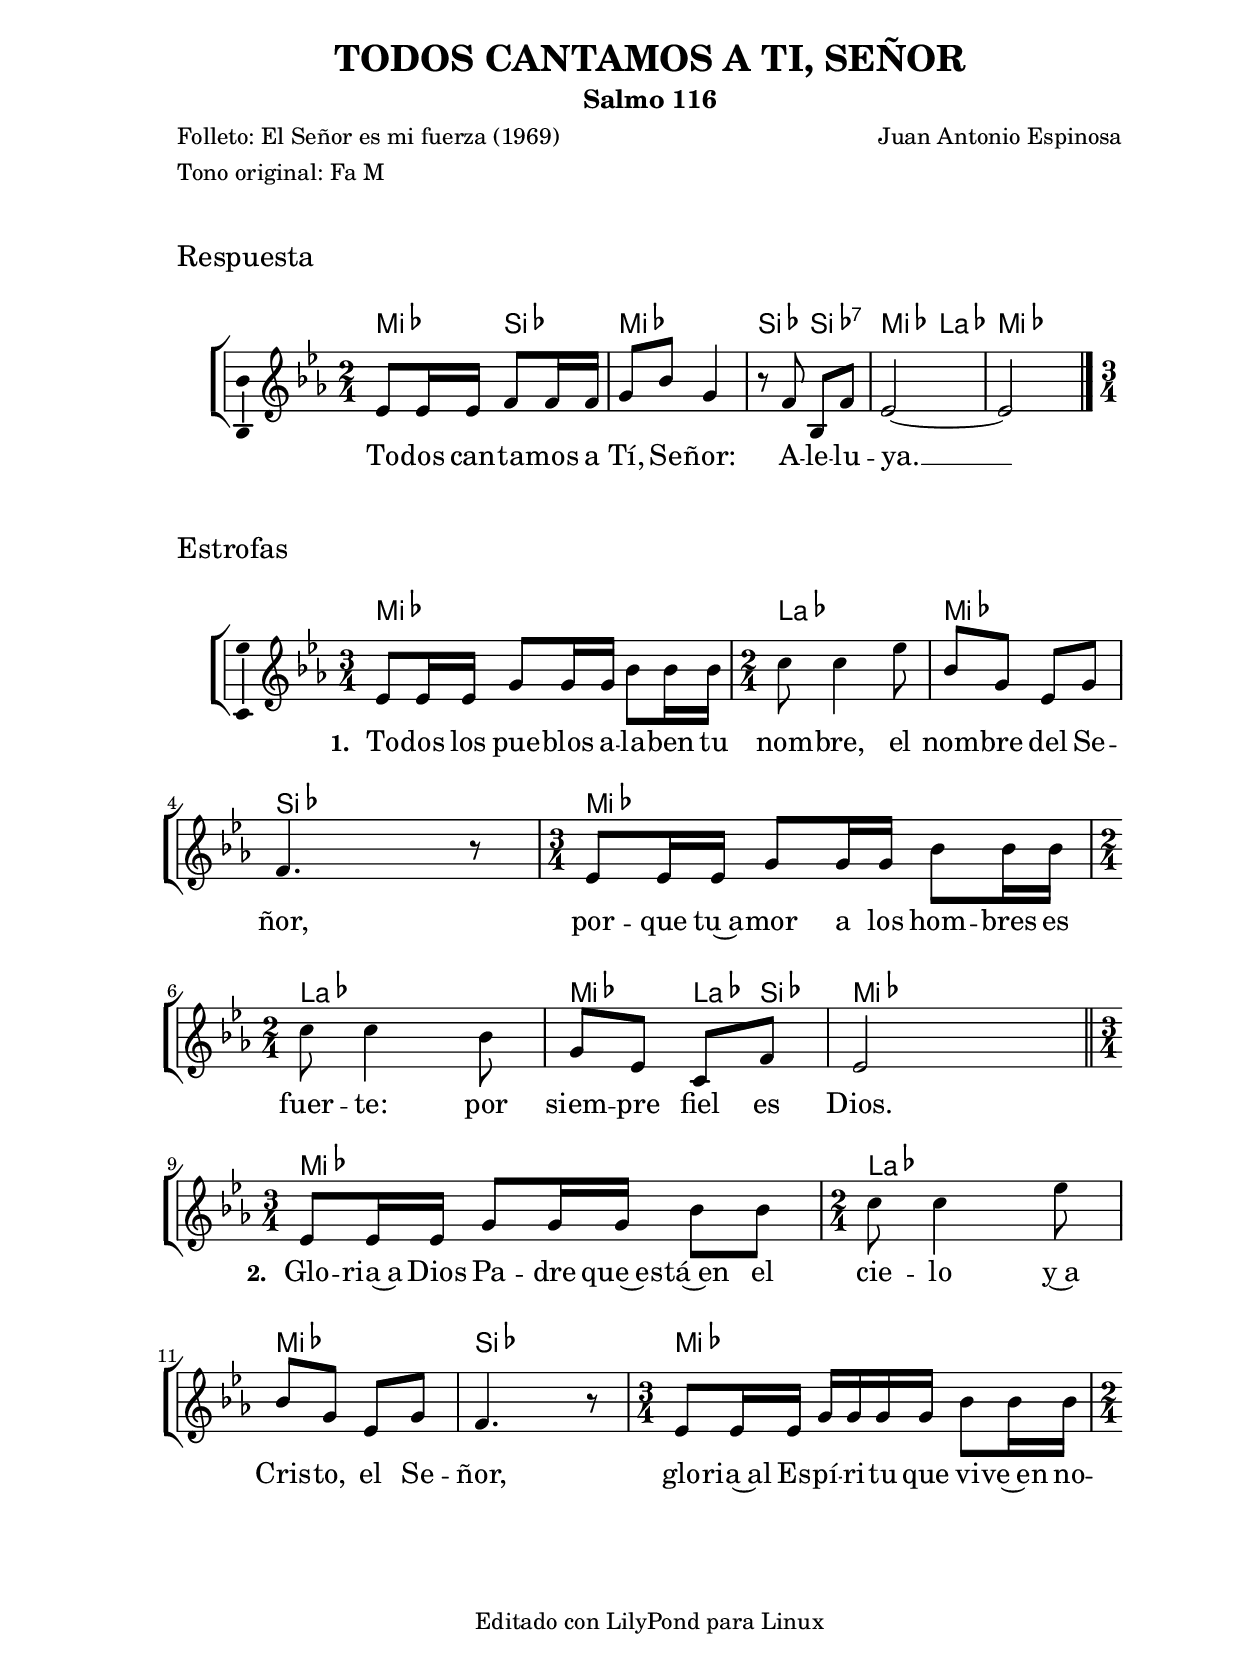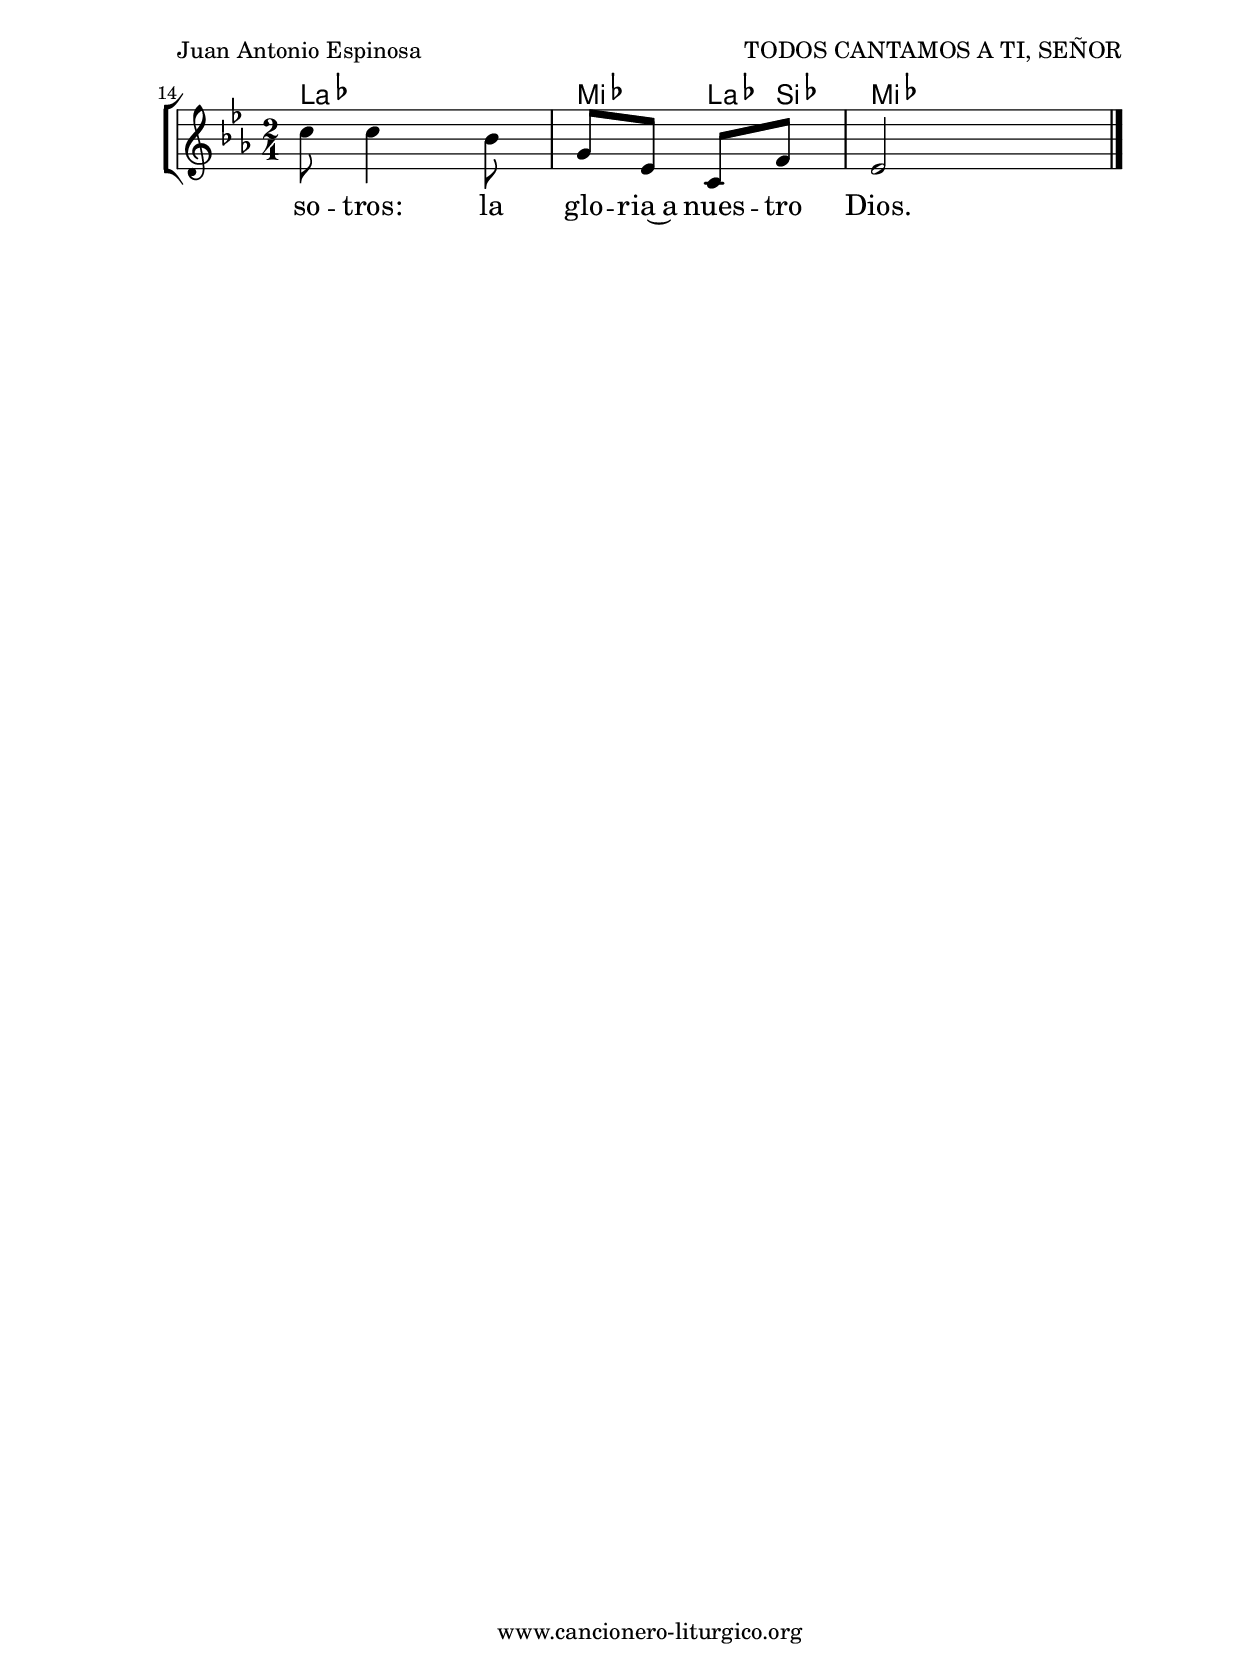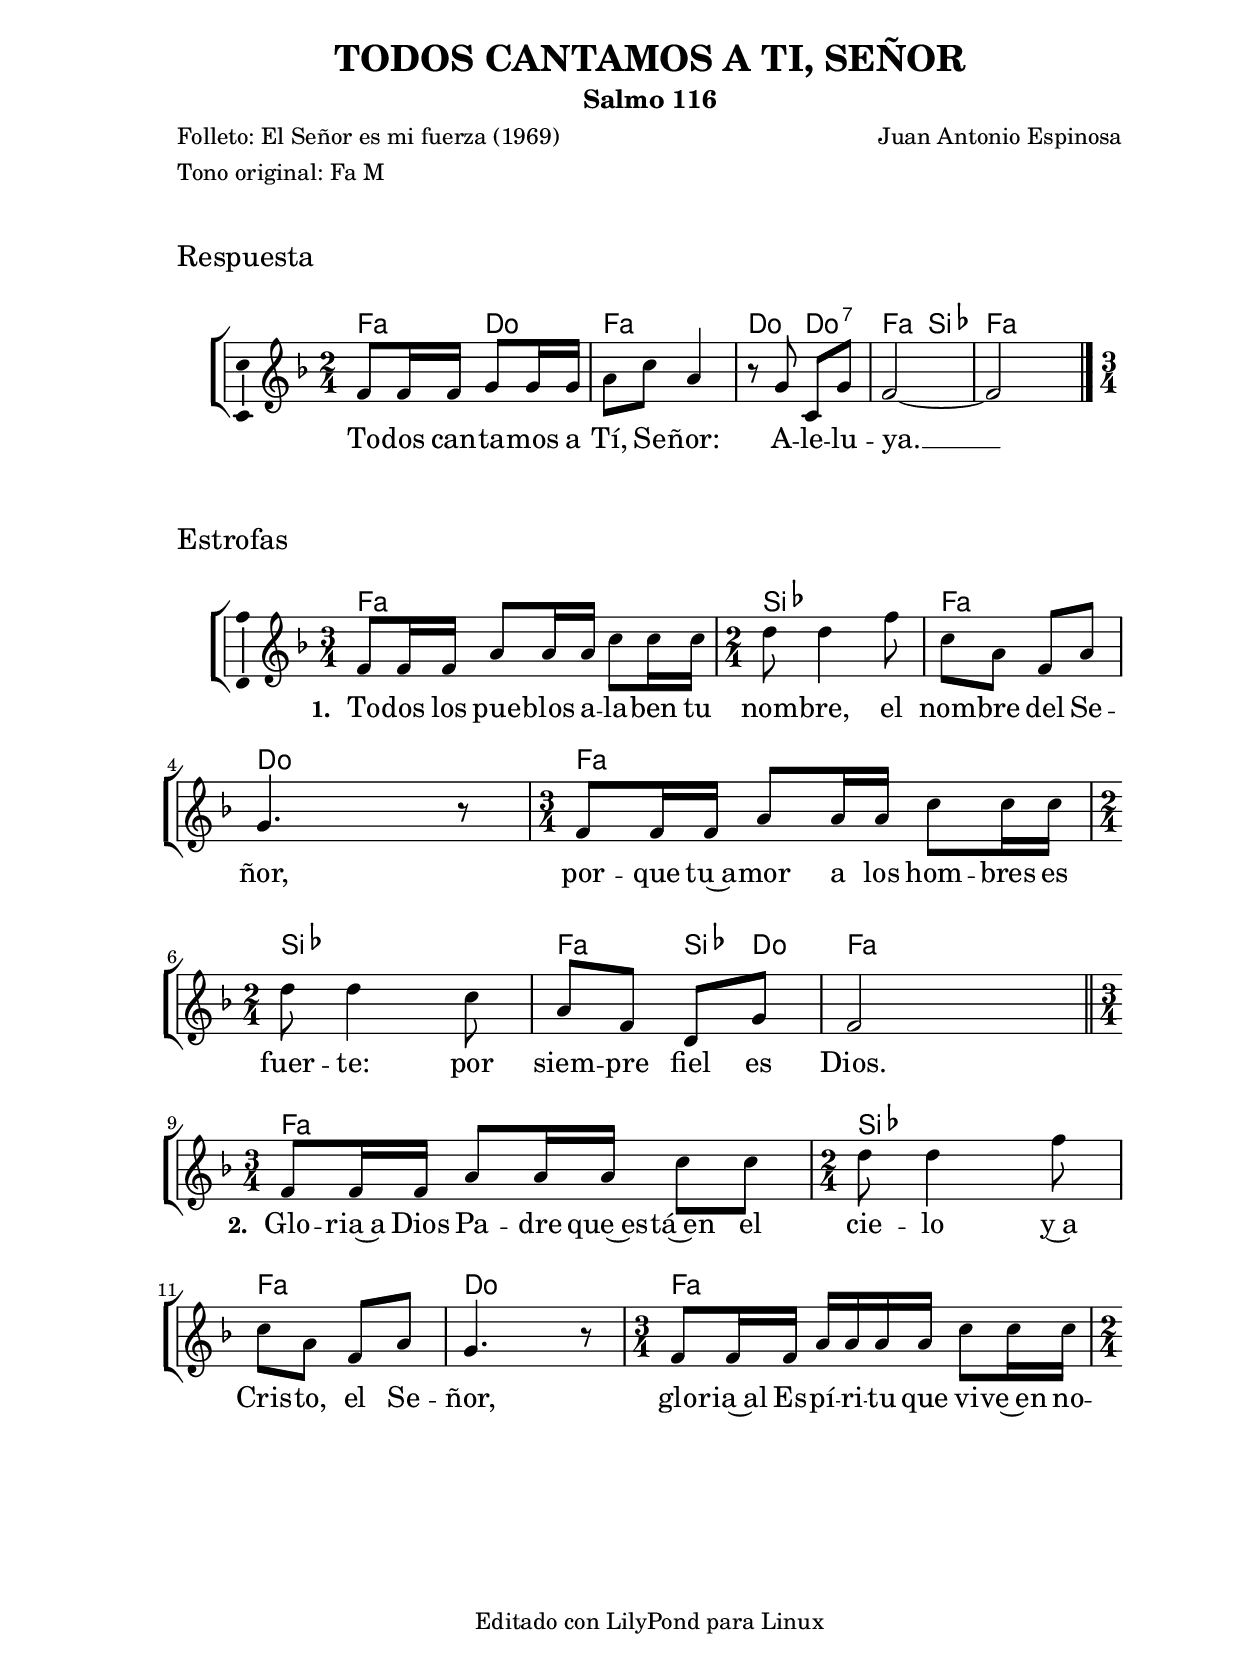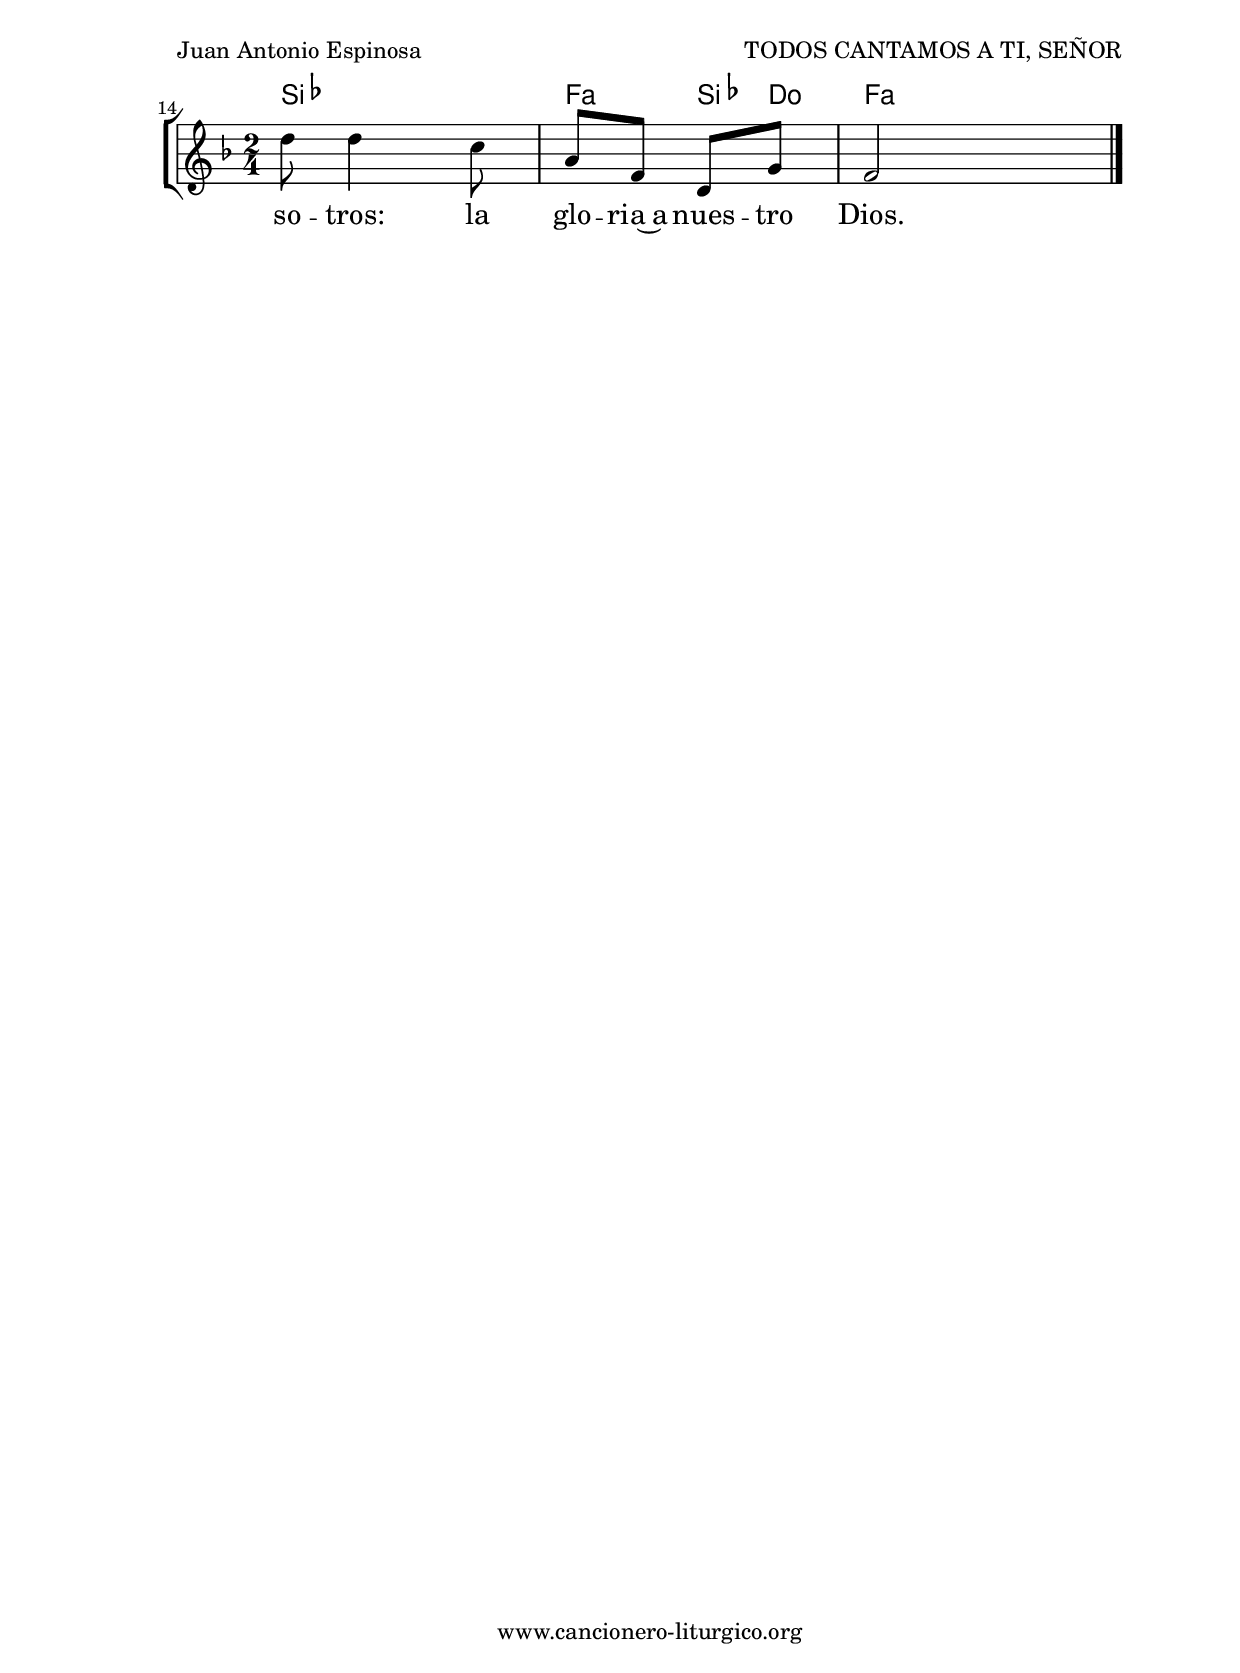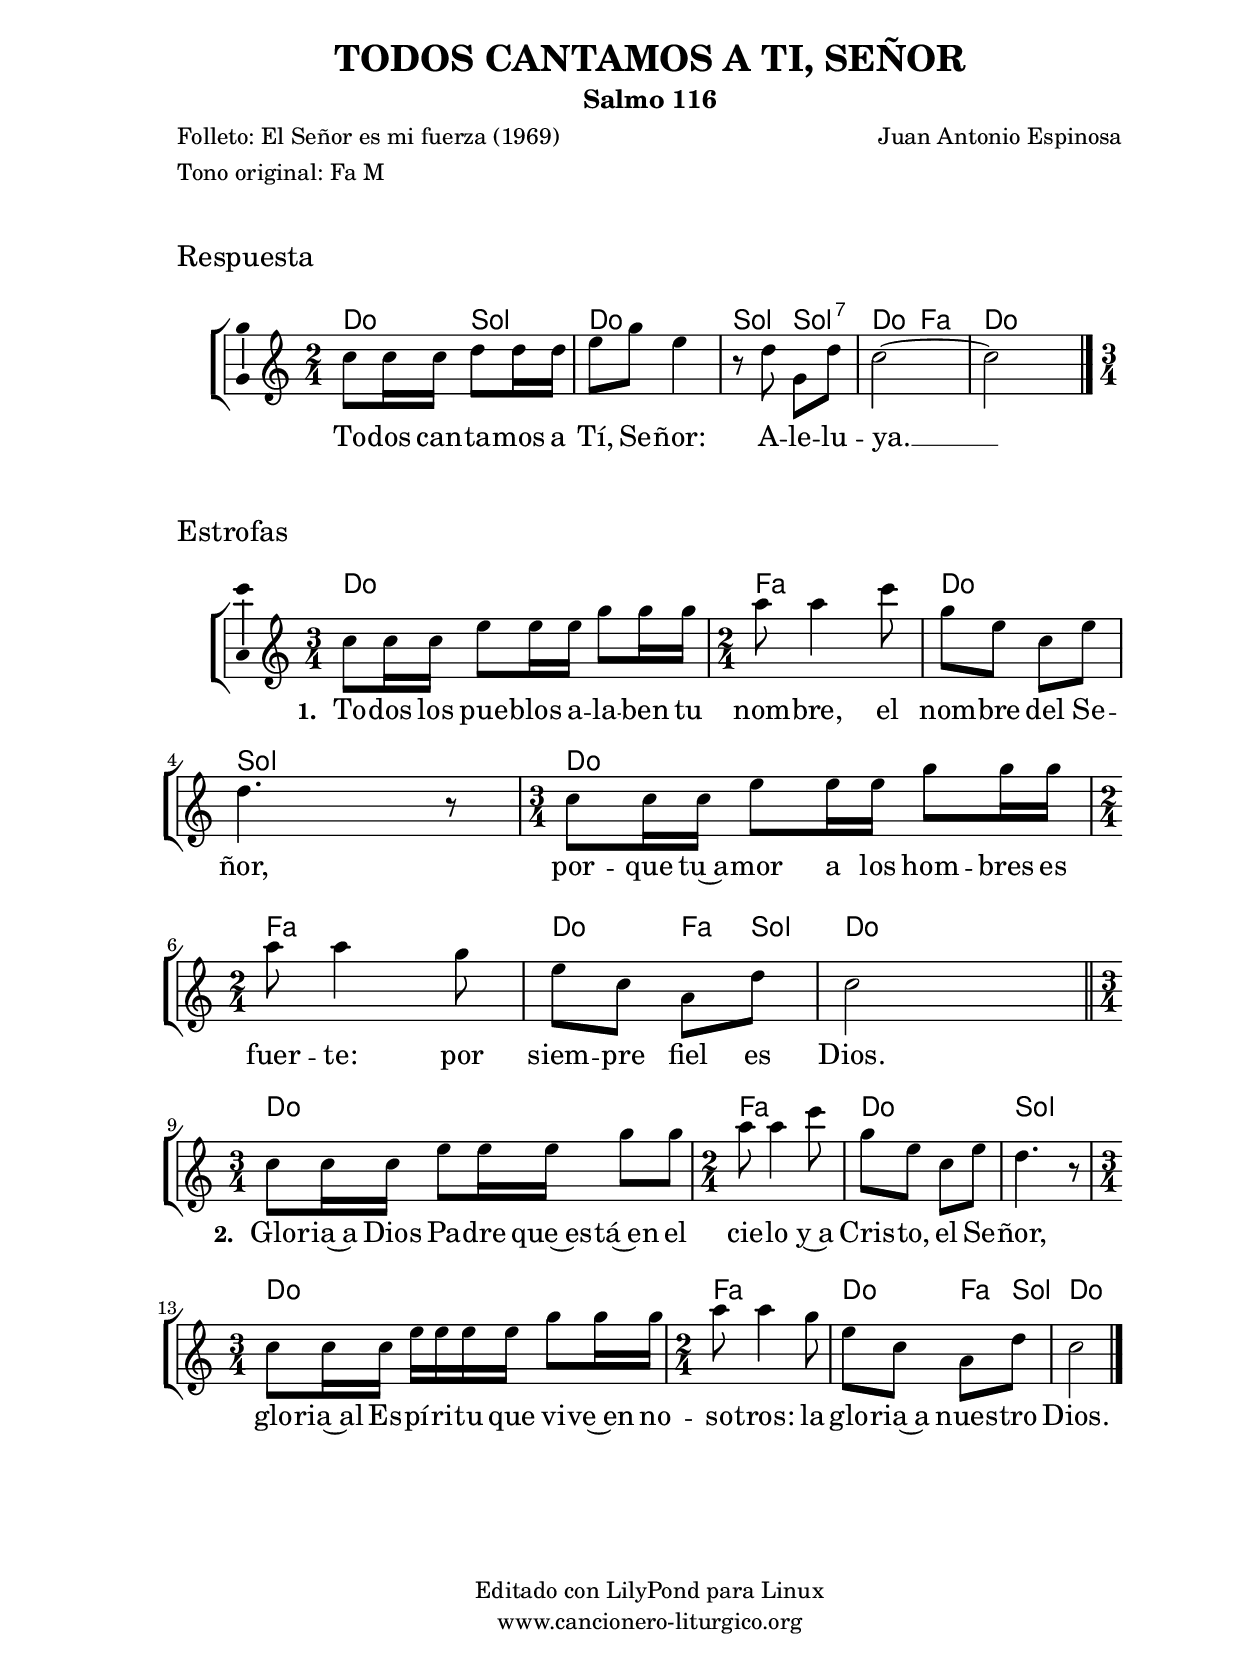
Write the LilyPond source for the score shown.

%
%para convertir .midi en .wav:
%timidity filename.midi -Ow -o finename.wav
%
%
%Para convertir de .wav a .mp3:
%lame -h -m j filename.wav
%
%
%para escuchar el midi:
%timidity nombrefichero.midi
%


%versión de lilypond para la que se ha escrito esta partitura:
\version "2.16.0"

	%Tamaño papel
	#(set-default-paper-size "a4")
	%Tamaño partitura
	#(set-global-staff-size 20)
	%No responde al pulsar sobre una nota
	#(ly:set-option 'point-and-click #f)

%parámetros del encabezamiento:
\header {
	title = "TODOS CANTAMOS A TI, SEÑOR"
	subtitle = "Salmo 116"
	composer = "Juan Antonio Espinosa"
	poet = "Folleto: El Señor es mi fuerza (1969)"
	meter = "Tono original: Fa M"
	arranger = ""
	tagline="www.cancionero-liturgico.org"
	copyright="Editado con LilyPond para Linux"
	}

%parámetros asociados al papel:
\paper  {
	oddHeaderMarkup = \markup {\fill-line { \on-the-fly #not-first-page \fromproperty #'header:title \on-the-fly #not-first-page \fromproperty #'header:composer }}
	evenHeaderMarkup = \markup {\fill-line { \fromproperty #'header:composer \fromproperty #'header:title }}
	#(set-paper-size "a4")
	print-page-number = ##f
	first-page-number = 1
	print-first-page-number = ##f
	head-separation = 3.0 \cm
	top-margin = 2.0 \cm
	bottom-margin = 0.5\cm
	left-margin = 3.0 \cm
	line-width = 16.0 \cm 
	indent = 8\mm
	interscoreline = 2.\mm
	between-system-space = 15\mm
%	para que las partituras no llenen la hoja:
	ragged-bottom = ##t
%	idem para la última hoja:
	ragged-last-bottom = ##f
%	para que las partituras llenen el ancho del papel:
	ragged-last = ##f
	after-title-space = 2.5 \cm
%page-count=2
%system-count=8

	%Flexible Vertical Spacing
	markup-system-spacing =
	#'((basic-distance . 5) (minimum-distance . 3) (padding . 3))
	score-markup-spacing =
	#'((basic-distance . 15) (minimum-distance . 10) (padding . 3))
%	score-system-spacing =
%	#'((basic-distance . 15) (minimum-distance . 10) (padding . 5))
	system-system-spacing =
	#'((basic-distance . 5) (minimum-distance . 3) (padding . 3))
	markup-markup-spacing =
	#'((basic-distance . 20) (minimum-distance . 15) (padding . 3))
	last-bottom-spacing =
	#'((basic-distance . 5) (minimum-distance . 5) (padding . 3))
%	top-system-spacing =
%	#'((basic-distance . 10) (minimum-distance . 5) (padding . 3))
%	top-markup-spacing =
%	#'((basic-distance . 15) (minimum-distance . 10) (padding . 3))

	}


%parámetros que afectan a toda la partitura:
global =  {
	%clave de sol (G):
	\clef G
	\transpose f ees
	%armadura:
	\key f \major
	\tempo 4=90
	\set Score.tempoHideNote = ##t
	}


%%%%%%%%%%%%%%%%%%%%%%%%%%%%%%%%%%%%%%%%%%%%%%%%%%%%%%%
%%%%%%%%%%%%%%%%%%%%%%%%%%%%%%%%%%%%%%%%%%%%%%%%%%%%%%%
%%%%%%%%%%%%%%%%%%%%%%%%%%%%%%%%%%%%%%%%%%%%%%%%%%%%%%%


acordesrespuno = {
	\italianChords
	\chordmode {
	\transpose f ees
{

f4 c f s c c:7 f bes f s

}
}
}

melodiarespuno = 
	\transpose f ees
{
	\relative c'{

\time 2/4

f8 f16 f g8 g16 g
a8 c a4
r8 g8 c, g'
f2~
f

\time 3/4

\bar "|."
}
}


textorespuno = \lyricmode {

To -- dos can -- ta -- mos a Tí, Se -- ñor:
A -- le -- lu -- ya. __

	}

acordesrespunoStaff = \context ChordNames = acordesrespunoStaff <<
	\set chordChanges = ##t
	\acordesrespuno
	>>


vozrespunoStaff = \context Voice = vozrespunoStaff
\with {\consists "Ambitus_engraver"}
<<
%	\set Staff.instrumentName = ""
%	\set Staff.shortInstrumentName = ""
%	\set Staff.midiInstrument = #"clarinet"
%	\set Staff.midiInstrument = #"cello"
%	\set Staff.midiInstrument = #"flute"
	\set Staff.midiInstrument = #"electric guitar (jazz)"
%	\set Staff.midiInstrument = #"english horn"
%	\set Staff.midiInstrument = #"violin"
%	\set Staff.midiInstrument = #"glockenspiel"
	\set Staff.midiMinimumVolume = #0.7
	\set Staff.midiMaximumVolume = #0.9
	\global
	\melodiarespuno
	>>

textorespunoStaff = \context Lyrics = textorespunoStaff <<
	\lyricsto vozrespunoStaff \textorespuno
	>>


%%%%%%%%%%%%%%%%%%%%%%%%%%%%%%%%%%%%%%%%%%%%%%%%%%%%%%%
%%%%%%%%%%%%%%%%%%%%%%%%%%%%%%%%%%%%%%%%%%%%%%%%%%%%%%%
%%%%%%%%%%%%%%%%%%%%%%%%%%%%%%%%%%%%%%%%%%%%%%%%%%%%%%%


acordesrespest = {
	\italianChords
	\chordmode {
	\transpose f ees
{

f4 s s bes s f s c s f s s bes s f bes8 c8 f4 s

f4 s s bes s f s c s f s s bes s f bes8 c8 f4 s

}
}
}

melodiarespest = 
	\transpose f ees
{
	\relative c'{

\time 3/4
f8 f16 f a8 a16 a c8 c16 c

\time 2/4
d8 d4 f8
c8 a f a
g4. r8

\time 3/4
f8 f16 f a8 a16 a c8 c16 c

\time 2/4
d8 d4 c8
a8 f d g
f2

%Para evitar confusión en el cambio de compás, al volver al estribillo
\override Staff.TimeSignature #'break-visibility = ##'end-of-line-invisible
\bar "||"
\break

\time 3/4
f8 f16 f a8 a16 a c8 c

\time 2/4
d8 d4 f8
c8 a f a
g4. r8

\time 3/4
f8 f16 f a16 a a a c8 c16 c

\time 2/4
d8 d4 c8
a8 f d g
f2

\bar "|."
}
}


textorespest = \lyricmode {

\set stanza =#"1. " To -- dos los pue -- blos a -- la -- ben tu nom -- bre,
el nom -- bre del Se -- ñor,
por -- que tu~a -- mor a los hom -- bres es fuer -- te:
por siem -- pre fiel es Dios.

\set stanza =#"2. " Glo -- ria~a Dios Pa -- dre que~es -- tá~en el cie -- lo
y~a Cris -- to, el Se -- ñor,
glo -- ria~al Es -- pí -- ri -- tu que vi -- ve~en no -- so -- tros:
la glo -- ria~a nues -- tro Dios.

	}

acordesrespestStaff = \context ChordNames = acordesrespestStaff <<
	\set chordChanges = ##t
	\acordesrespest
	>>


vozrespestStaff = \context Voice = vozrespestStaff
\with {\consists "Ambitus_engraver"}
<<
%	\set Staff.instrumentName = ""
%	\set Staff.shortInstrumentName = ""
%	\set Staff.midiInstrument = #"clarinet"
%	\set Staff.midiInstrument = #"cello"
%	\set Staff.midiInstrument = #"flute"
	\set Staff.midiInstrument = #"electric guitar (jazz)"
%	\set Staff.midiInstrument = #"english horn"
%	\set Staff.midiInstrument = #"violin"
%	\set Staff.midiInstrument = #"glockenspiel"
	\set Staff.midiMinimumVolume = #0.7
	\set Staff.midiMaximumVolume = #0.9
	\global
	\melodiarespest
	>>

textorespestStaff = \context Lyrics = textorespestStaff <<
	\lyricsto vozrespestStaff \textorespest
	>>


%%%%%%%%%%%%%%%%%%%%%%%%%%%%%%%%%%%%%%%%%%%%%%%%%%%%%%%
%%%%%%%%%%%%%%%%%%%%%%%%%%%%%%%%%%%%%%%%%%%%%%%%%%%%%%%
%%%%%%%%%%%%%%%%%%%%%%%%%%%%%%%%%%%%%%%%%%%%%%%%%%%%%%%


\book {
	\score {
		\context ChoirStaff {
			\override StaffGroup.SystemStartBracket #'collapse-height = #1
			\override Score.SystemStartBar #'collapse-height = #1
			<<
			\acordesrespunoStaff
			\vozrespunoStaff
			\textorespunoStaff
			>>
			}
		\layout {
	    		\context {
				\Lyrics
				\override LyricText #'font-size = #2
				}
	   		 \context {
				\Score
				\override StaffSymbol #'staff-space = #(magstep +3)
				}
			}
		\header{piece=\markup{\fontsize #2 "Respuesta"}}
		}
	\score {
		\context ChoirStaff {
			\override StaffGroup.SystemStartBracket #'collapse-height = #1
			\override Score.SystemStartBar #'collapse-height = #1
			<<
			\acordesrespestStaff
			\vozrespestStaff
			\textorespestStaff
			>>
			}
		\layout {
	    		\context {
				\Lyrics
				\override LyricText #'font-size = #2
				}
	   		 \context {
				\Score
				\override StaffSymbol #'staff-space = #(magstep +3)
				}
			}
		\header{piece=\markup{\fontsize #2 "Estrofas"}}
		}
	\score {
		\unfoldRepeats
		\context ChoirStaff {
			<<
			\acordesrespunoStaff
			\vozrespunoStaff
			>>
			<<
			\acordesrespestStaff
			\vozrespestStaff
			>>
			}
		\midi {
	  		\context {
	  			\Score
				tempoWholesPerMinute = #(ly:make-moment 70 4)
				}
			}
		}
	}

#(define output-suffix "C")
\book {
	\score {
		\context ChoirStaff {
			\override StaffGroup.SystemStartBracket #'collapse-height = #1
			\override Score.SystemStartBar #'collapse-height = #1
\transpose c d
			<<
			\acordesrespunoStaff
			\vozrespunoStaff
			\textorespunoStaff
			>>
			}
		\layout {
	    		\context {
				\Lyrics
				\override LyricText #'font-size = #2
				}
	   		 \context {
				\Score
				\override StaffSymbol #'staff-space = #(magstep +3)
				}
			}
		\header{piece=\markup{\fontsize #2 "Respuesta"}}
		}
	\score {
		\context ChoirStaff {
			\override StaffGroup.SystemStartBracket #'collapse-height = #1
			\override Score.SystemStartBar #'collapse-height = #1
\transpose c d
			<<
			\acordesrespestStaff
			\vozrespestStaff
			\textorespestStaff
			>>
			}
		\layout {
	    		\context {
				\Lyrics
				\override LyricText #'font-size = #2
				}
	   		 \context {
				\Score
				\override StaffSymbol #'staff-space = #(magstep +3)
				}
			}
		\header{piece=\markup{\fontsize #2 "Estrofas"}}
		}
	}

#(define output-suffix "S")
\book {
	\score {
		\context ChoirStaff {
			\override StaffGroup.SystemStartBracket #'collapse-height = #1
			\override Score.SystemStartBar #'collapse-height = #1
\transpose c a
			<<
			\acordesrespunoStaff
			\vozrespunoStaff
			\textorespunoStaff
			>>
			}
		\layout {
	    		\context {
				\Lyrics
				\override LyricText #'font-size = #2
				}
	   		 \context {
				\Score
				\override StaffSymbol #'staff-space = #(magstep +3)
				}
			}
		\header{piece=\markup{\fontsize #2 "Respuesta"}}
		}
	\score {
		\context ChoirStaff {
			\override StaffGroup.SystemStartBracket #'collapse-height = #1
			\override Score.SystemStartBar #'collapse-height = #1
\transpose c a
			<<
			\acordesrespestStaff
			\vozrespestStaff
			\textorespestStaff
			>>
			}
		\layout {
	    		\context {
				\Lyrics
				\override LyricText #'font-size = #2
				}
	   		 \context {
				\Score
				\override StaffSymbol #'staff-space = #(magstep +3)
				}
			}
		\header{piece=\markup{\fontsize #2 "Estrofas"}}
		}
	}



